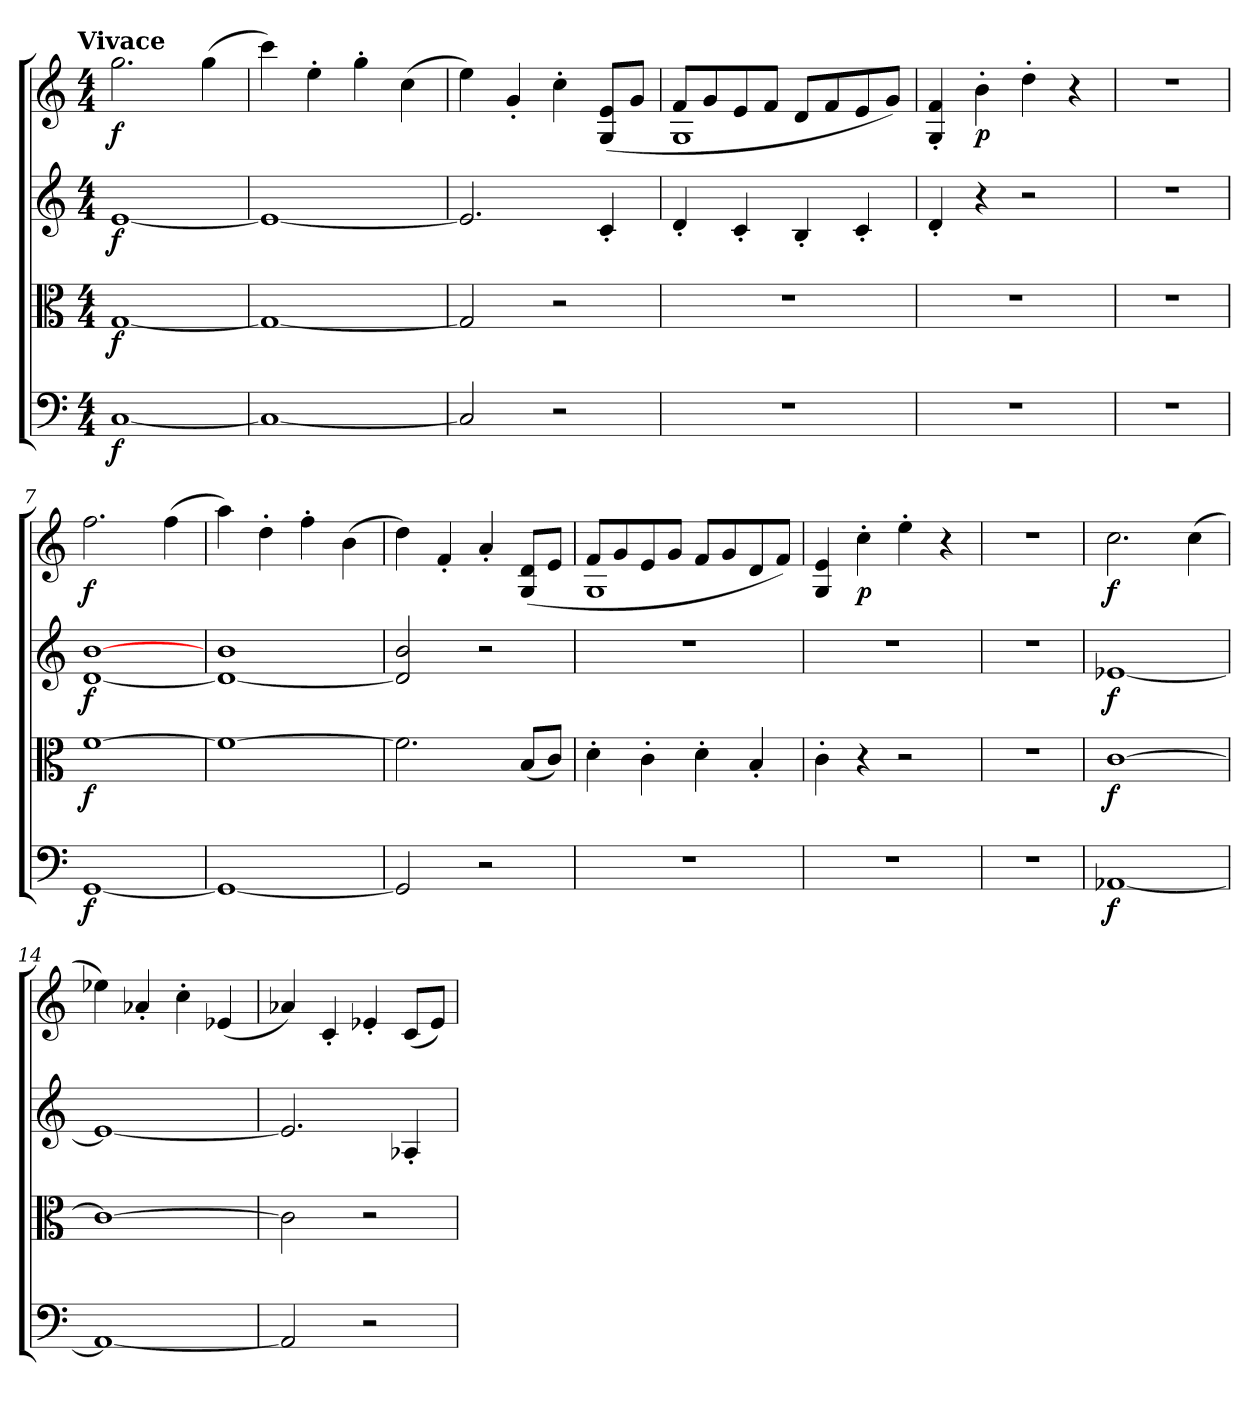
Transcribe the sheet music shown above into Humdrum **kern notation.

**kern	**dynam	**kern	**dynam	**kern	**dynam	**kern	**dynam
*part4	*part4	*part3	*part3	*part2	*part2	*part1	*part1
*staff4	*staff4	*staff3	*staff3	*staff2	*staff2	*staff1	*staff1
*clefF4	*	*clefC3	*	*clefG2	*	*clefG2	*
*k[]	*	*k[]	*	*k[]	*	*k[]	*
*C:	*	*C:	*	*C:	*	*C:	*
!!LO:TX:omd:t=Vivace
*M4/4	*	*M4/4	*	*M4/4	*	*M4/4	*
*MM160	*	*MM160	*	*MM160	*	*MM160	*
=	=	=	=	=	=	=	=
[1C/	f	[1G/	f	[1e/	f	2.gg\	f
.	.	.	.	.	.	(4gg\	.
=2	=2	=2	=2	=2	=2	=2	=2
1C/_	.	1G/_	.	1e/_	.	4ccc\)	.
.	.	.	.	.	.	4ee'\	.
.	.	.	.	.	.	4gg'\	.
.	.	.	.	.	.	(4cc\	.
=3	=3	=3	=3	=3	=3	=3	=3
2C/]	.	2G/]	.	2.e/]	.	4ee\)	.
.	.	.	.	.	.	4g'/	.
2r	.	2r	.	.	.	4cc'\	.
.	.	.	.	4c'/	.	(8G/ 8e/L	.
.	.	.	.	.	.	8g/J	.
=4	=4	=4	=4	=4	=4	=4	=4
*	*	*	*	*	*	*^	*
1r	.	1r	.	4d'/	.	8f/L	1G\	.
.	.	.	.	.	.	8g/	.	.
.	.	.	.	4c'/	.	8e/	.	.
.	.	.	.	.	.	8f/J	.	.
.	.	.	.	4B'/	.	8d/L	.	.
.	.	.	.	.	.	8f/	.	.
.	.	.	.	4c'/	.	8e/	.	.
.	.	.	.	.	.	8g/J)	.	.
*	*	*	*	*	*	*v	*v	*
=5	=5	=5	=5	=5	=5	=5	=5
1r	.	1r	.	4d'/	.	4G'/ 4f'/	.
.	.	.	.	4r	.	4b'\	p
.	.	.	.	2r	.	4dd'\	.
.	.	.	.	.	.	4r	.
=6	=6	=6	=6	=6	=6	=6	=6
1r	.	1r	.	1r	.	1r	.
=7	=7	=7	=7	=7	=7	=7	=7
[1GG/	f	[1f\	f	[1d/ [1b/	f	2.ff\	f
.	.	.	.	.	.	(4ff\	.
=8	=8	=8	=8	=8	=8	=8	=8
1GG/_	.	1f\_	.	1d_/ 1b/	.	4aa\)	.
.	.	.	.	.	.	4dd'\	.
.	.	.	.	.	.	4ff'\	.
.	.	.	.	.	.	(4b\	.
=9	=9	=9	=9	=9	=9	=9	=9
2GG/]	.	2.f\]	.	2d]/ 2b/	.	4dd\)	.
.	.	.	.	.	.	4f'/	.
2r	.	.	.	2r	.	4a'/	.
.	.	(8B/L	.	.	.	(8G/ 8d/L	.
.	.	8c/J)	.	.	.	8e/J	.
=10	=10	=10	=10	=10	=10	=10	=10
*	*	*	*	*	*	*^	*
1r	.	4d'\	.	1r	.	8f/L	1G\	.
.	.	.	.	.	.	8g/	.	.
.	.	4c'\	.	.	.	8e/	.	.
.	.	.	.	.	.	8g/J	.	.
.	.	4d'\	.	.	.	8f/L	.	.
.	.	.	.	.	.	8g/	.	.
.	.	4B'/	.	.	.	8d/	.	.
.	.	.	.	.	.	8f/J)	.	.
*	*	*	*	*	*	*v	*v	*
=11	=11	=11	=11	=11	=11	=11	=11
1r	.	4c'\	.	1r	.	4G/ 4e/	.
.	.	4r	.	.	.	4cc'\	p
.	.	2r	.	.	.	4ee'\	.
.	.	.	.	.	.	4r	.
=12	=12	=12	=12	=12	=12	=12	=12
1r	.	1r	.	1r	.	1r	.
=13	=13	=13	=13	=13	=13	=13	=13
[1AA-X/	f	[1c\	f	[1e-X/	f	2.cc\	f
.	.	.	.	.	.	(4cc\	.
=14	=14	=14	=14	=14	=14	=14	=14
1AA-/_	.	1c\_	.	1e-/_	.	4ee-X\)	.
.	.	.	.	.	.	4a-X'/	.
.	.	.	.	.	.	4cc'\	.
.	.	.	.	.	.	(4e-X/	.
=15	=15	=15	=15	=15	=15	=15	=15
2AA-/]	.	2c\]	.	2.e-/]	.	4a-X/)	.
.	.	.	.	.	.	4c'/	.
2r	.	2r	.	.	.	4e-X'/	.
.	.	.	.	4A-X'/	.	(8c/L	.
.	.	.	.	.	.	8e-/J)	.
=	=	=	=	=	=	=	=
*-	*-	*-	*-	*-	*-	*-	*-
